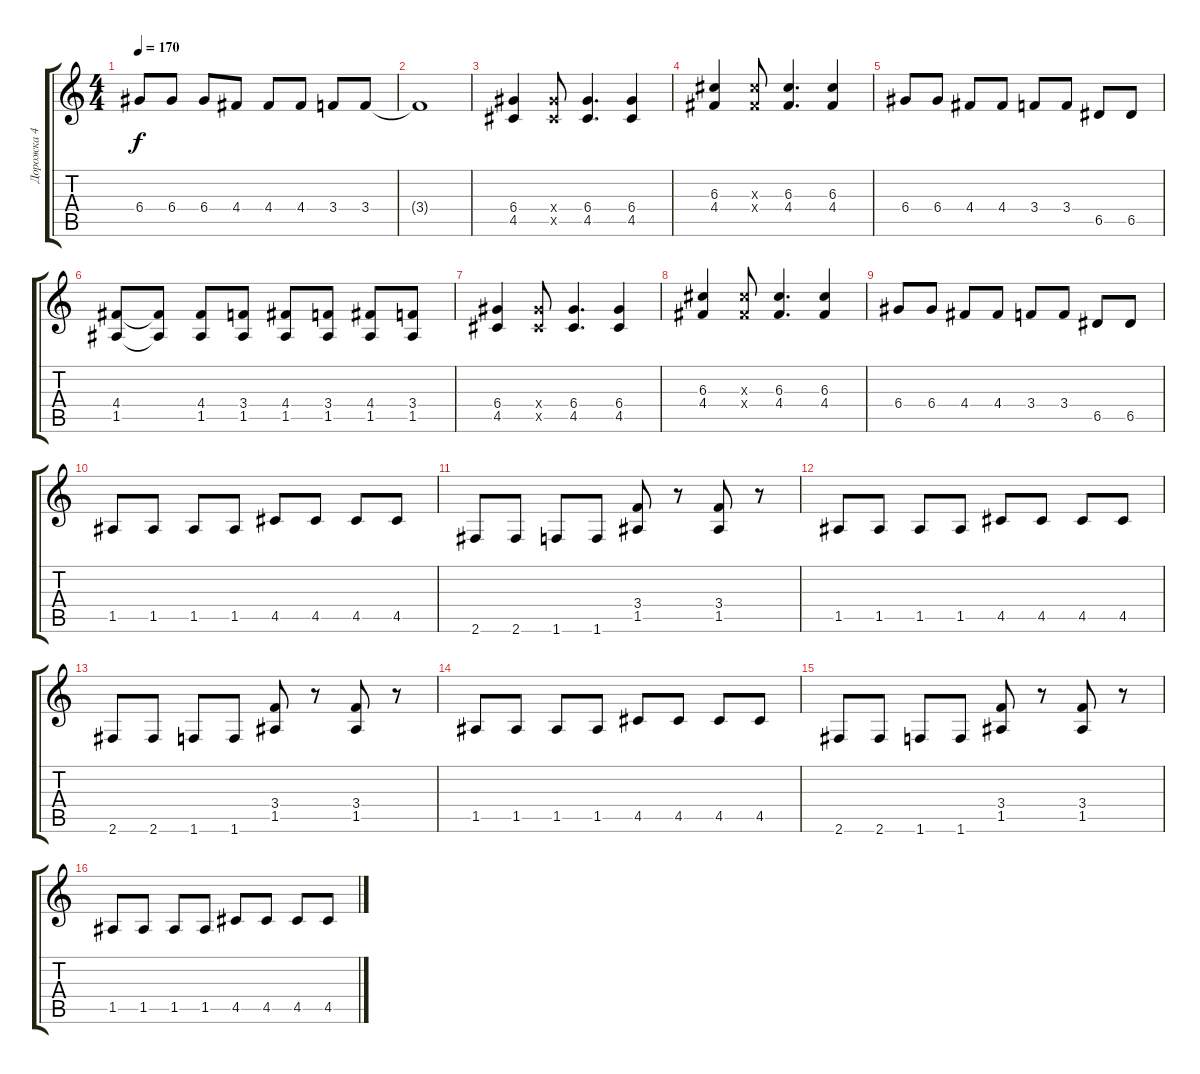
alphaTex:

\track ("Дорожка 4" "Дорожка 4") {instrument overdrivenguitar}
\staff {score tabs}
\tuning (E4 B3 G3 D3 A2 E2) {hide}
\ts (4 4)
\tempo 170
\clef g2
\ks c
6.4.8{dy f} 6.4.8 6.4.8 4.4.8 4.4.8 4.4.8 3.4.8 3.4.8 |
3.4{t}.1 |
(6.4 4.5).4 (6.4{x} 4.5{x}).8 (6.4 4.5).4{d} (6.4 4.5).4 |
(6.3 4.4).4 (6.3{x} 4.4{x}).8 (6.3 4.4).4{d} (6.3 4.4).4 |
6.4.8 6.4.8 4.4.8 4.4.8 3.4.8 3.4.8 6.5.8 6.5.8 |
(4.4 1.5).8 (4.4{t} 1.5{t}).8 (4.4 1.5).8 (3.4 1.5).8 (4.4 1.5).8 (3.4 1.5).8 (4.4 1.5).8 (3.4 1.5).8 |
(6.4 4.5).4 (6.4{x} 4.5{x}).8 (6.4 4.5).4{d} (6.4 4.5).4 |
(6.3 4.4).4 (6.3{x} 4.4{x}).8 (6.3 4.4).4{d} (6.3 4.4).4 |
6.4.8 6.4.8 4.4.8 4.4.8 3.4.8 3.4.8 6.5.8 6.5.8 |
1.5.8 1.5.8 1.5.8 1.5.8 4.5.8 4.5.8 4.5.8 4.5.8 |
2.6.8 2.6.8 1.6.8 1.6.8 (3.4 1.5).8 r.8 (3.4 1.5).8 r.8 |
1.5.8 1.5.8 1.5.8 1.5.8 4.5.8 4.5.8 4.5.8 4.5.8 |
2.6.8 2.6.8 1.6.8 1.6.8 (3.4 1.5).8 r.8 (3.4 1.5).8 r.8 |
1.5.8 1.5.8 1.5.8 1.5.8 4.5.8 4.5.8 4.5.8 4.5.8 |
2.6.8 2.6.8 1.6.8 1.6.8 (3.4 1.5).8 r.8 (3.4 1.5).8 r.8 |
1.5.8 1.5.8 1.5.8 1.5.8 4.5.8 4.5.8 4.5.8 4.5.8
